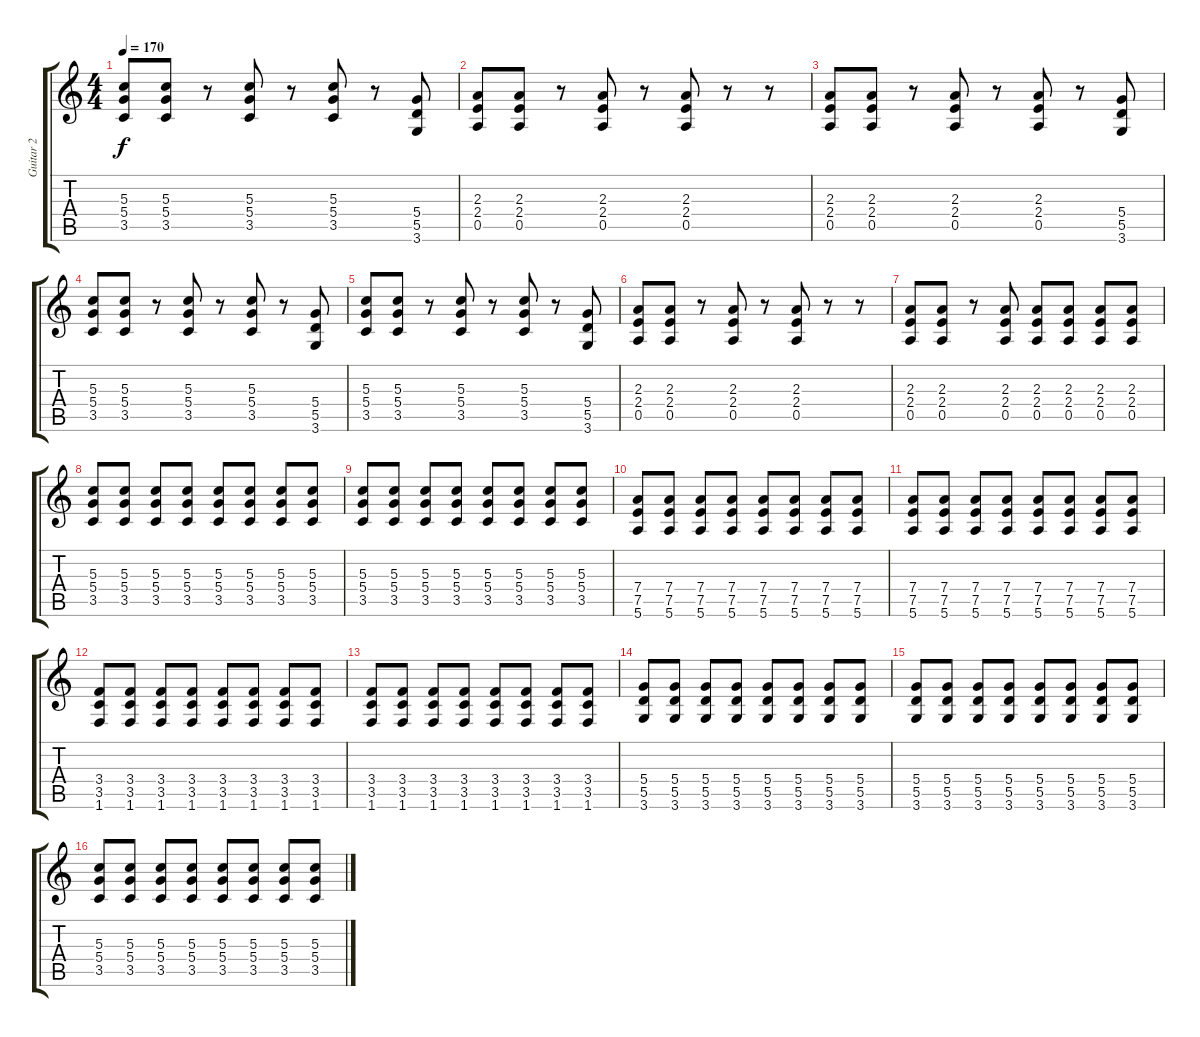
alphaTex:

\track ("Guitar 2" "Guitar 2") {instrument distortionguitar}
\staff {score tabs}
\tuning (E4 B3 G3 D3 A2 E2) {hide}
\ts (4 4)
\tempo 170
\clef g2
\ks c
(5.3 5.4 3.5).8{dy f} (5.3 5.4 3.5).8 r.8 (5.3 5.4 3.5).8 r.8 (5.3 5.4 3.5).8 r.8 (5.4 5.5 3.6).8 |
(2.3 2.4 0.5).8 (2.3 2.4 0.5).8 r.8 (2.3 2.4 0.5).8 r.8 (2.3 2.4 0.5).8 r.8 r.8 |
(2.3 2.4 0.5).8 (2.3 2.4 0.5).8 r.8 (2.3 2.4 0.5).8 r.8 (2.3 2.4 0.5).8 r.8 (5.4 5.5 3.6).8 |
(5.3 5.4 3.5).8 (5.3 5.4 3.5).8 r.8 (5.3 5.4 3.5).8 r.8 (5.3 5.4 3.5).8 r.8 (5.4 5.5 3.6).8 |
(5.3 5.4 3.5).8 (5.3 5.4 3.5).8 r.8 (5.3 5.4 3.5).8 r.8 (5.3 5.4 3.5).8 r.8 (5.4 5.5 3.6).8 |
(2.3 2.4 0.5).8 (2.3 2.4 0.5).8 r.8 (2.3 2.4 0.5).8 r.8 (2.3 2.4 0.5).8 r.8 r.8 |
(2.3 2.4 0.5).8 (2.3 2.4 0.5).8 r.8 (2.3 2.4 0.5).8 (2.3 2.4 0.5).8 (2.3 2.4 0.5).8 (2.3 2.4 0.5).8 (2.3 2.4 0.5).8 |
(5.3 5.4 3.5).8 (5.3 5.4 3.5).8 (5.3 5.4 3.5).8 (5.3 5.4 3.5).8 (5.3 5.4 3.5).8 (5.3 5.4 3.5).8 (5.3 5.4 3.5).8 (5.3 5.4 3.5).8 |
(5.3 5.4 3.5).8 (5.3 5.4 3.5).8 (5.3 5.4 3.5).8 (5.3 5.4 3.5).8 (5.3 5.4 3.5).8 (5.3 5.4 3.5).8 (5.3 5.4 3.5).8 (5.3 5.4 3.5).8 |
(7.4 7.5 5.6).8 (7.4 7.5 5.6).8 (7.4 7.5 5.6).8 (7.4 7.5 5.6).8 (7.4 7.5 5.6).8 (7.4 7.5 5.6).8 (7.4 7.5 5.6).8 (7.4 7.5 5.6).8 |
(7.4 7.5 5.6).8 (7.4 7.5 5.6).8 (7.4 7.5 5.6).8 (7.4 7.5 5.6).8 (7.4 7.5 5.6).8 (7.4 7.5 5.6).8 (7.4 7.5 5.6).8 (7.4 7.5 5.6).8 |
(3.4 3.5 1.6).8 (3.4 3.5 1.6).8 (3.4 3.5 1.6).8 (3.4 3.5 1.6).8 (3.4 3.5 1.6).8 (3.4 3.5 1.6).8 (3.4 3.5 1.6).8 (3.4 3.5 1.6).8 |
(3.4 3.5 1.6).8 (3.4 3.5 1.6).8 (3.4 3.5 1.6).8 (3.4 3.5 1.6).8 (3.4 3.5 1.6).8 (3.4 3.5 1.6).8 (3.4 3.5 1.6).8 (3.4 3.5 1.6).8 |
(5.4 5.5 3.6).8 (5.4 5.5 3.6).8 (5.4 5.5 3.6).8 (5.4 5.5 3.6).8 (5.4 5.5 3.6).8 (5.4 5.5 3.6).8 (5.4 5.5 3.6).8 (5.4 5.5 3.6).8 |
(5.4 5.5 3.6).8 (5.4 5.5 3.6).8 (5.4 5.5 3.6).8 (5.4 5.5 3.6).8 (5.4 5.5 3.6).8 (5.4 5.5 3.6).8 (5.4 5.5 3.6).8 (5.4 5.5 3.6).8 |
(5.3 5.4 3.5).8 (5.3 5.4 3.5).8 (5.3 5.4 3.5).8 (5.3 5.4 3.5).8 (5.3 5.4 3.5).8 (5.3 5.4 3.5).8 (5.3 5.4 3.5).8 (5.3 5.4 3.5).8
